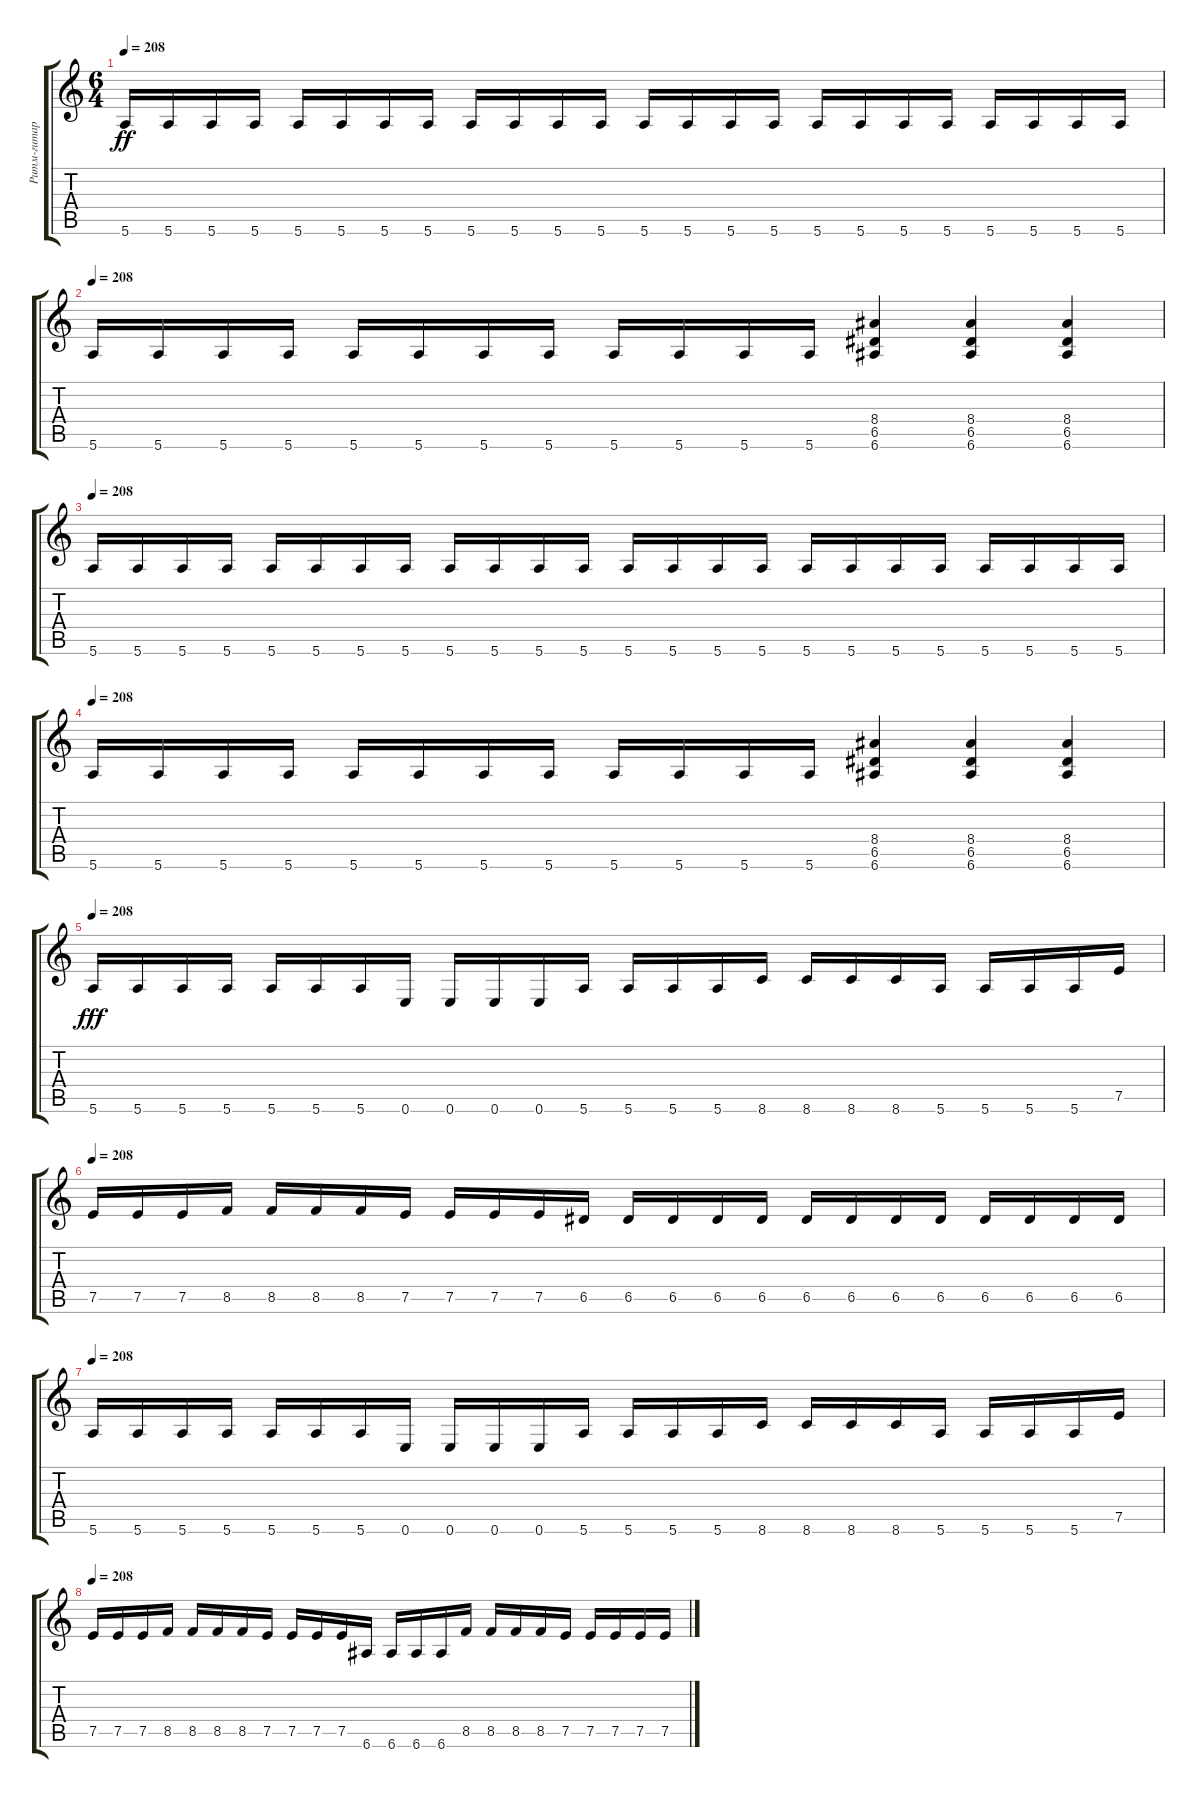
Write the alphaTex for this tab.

\track ("Ритм-гитара (Силеноз)" "Ритм-гитар") {instrument distortionguitar}
\staff {score tabs}
\tuning (E4 B3 G3 D3 A2 E2) {hide}
\ts (6 4)
\tempo 208
\clef g2
\ks c
5.6.16{dy ff} 5.6.16 5.6.16 5.6.16 5.6.16 5.6.16 5.6.16 5.6.16 5.6.16 5.6.16 5.6.16 5.6.16 5.6.16 5.6.16 5.6.16 5.6.16 5.6.16 5.6.16 5.6.16 5.6.16 5.6.16 5.6.16 5.6.16 5.6.16 |
\tempo 208
5.6.16 5.6.16 5.6.16 5.6.16 5.6.16 5.6.16 5.6.16 5.6.16 5.6.16 5.6.16 5.6.16 5.6.16 (8.4 6.5 6.6).4 (8.4 6.5 6.6).4 (8.4 6.5 6.6).4 |
\tempo 208
5.6.16 5.6.16 5.6.16 5.6.16 5.6.16 5.6.16 5.6.16 5.6.16 5.6.16 5.6.16 5.6.16 5.6.16 5.6.16 5.6.16 5.6.16 5.6.16 5.6.16 5.6.16 5.6.16 5.6.16 5.6.16 5.6.16 5.6.16 5.6.16 |
\tempo 208
5.6.16 5.6.16 5.6.16 5.6.16 5.6.16 5.6.16 5.6.16 5.6.16 5.6.16 5.6.16 5.6.16 5.6.16 (8.4 6.5 6.6).4 (8.4 6.5 6.6).4 (8.4 6.5 6.6).4 |
\tempo 208
5.6.16{dy fff} 5.6.16 5.6.16 5.6.16 5.6.16 5.6.16 5.6.16 0.6.16 0.6.16 0.6.16 0.6.16 5.6.16 5.6.16 5.6.16 5.6.16 8.6.16 8.6.16 8.6.16 8.6.16 5.6.16 5.6.16 5.6.16 5.6.16 7.5.16 |
\tempo 208
7.5.16 7.5.16 7.5.16 8.5.16 8.5.16 8.5.16 8.5.16 7.5.16 7.5.16 7.5.16 7.5.16 6.5.16 6.5.16 6.5.16 6.5.16 6.5.16 6.5.16 6.5.16 6.5.16 6.5.16 6.5.16 6.5.16 6.5.16 6.5.16 |
\tempo 208
5.6.16 5.6.16 5.6.16 5.6.16 5.6.16 5.6.16 5.6.16 0.6.16 0.6.16 0.6.16 0.6.16 5.6.16 5.6.16 5.6.16 5.6.16 8.6.16 8.6.16 8.6.16 8.6.16 5.6.16 5.6.16 5.6.16 5.6.16 7.5.16 |
\tempo 208
7.5.16 7.5.16 7.5.16 8.5.16 8.5.16 8.5.16 8.5.16 7.5.16 7.5.16 7.5.16 7.5.16 6.6.16 6.6.16 6.6.16 6.6.16 8.5.16 8.5.16 8.5.16 8.5.16 7.5.16 7.5.16 7.5.16 7.5.16 7.5.16
